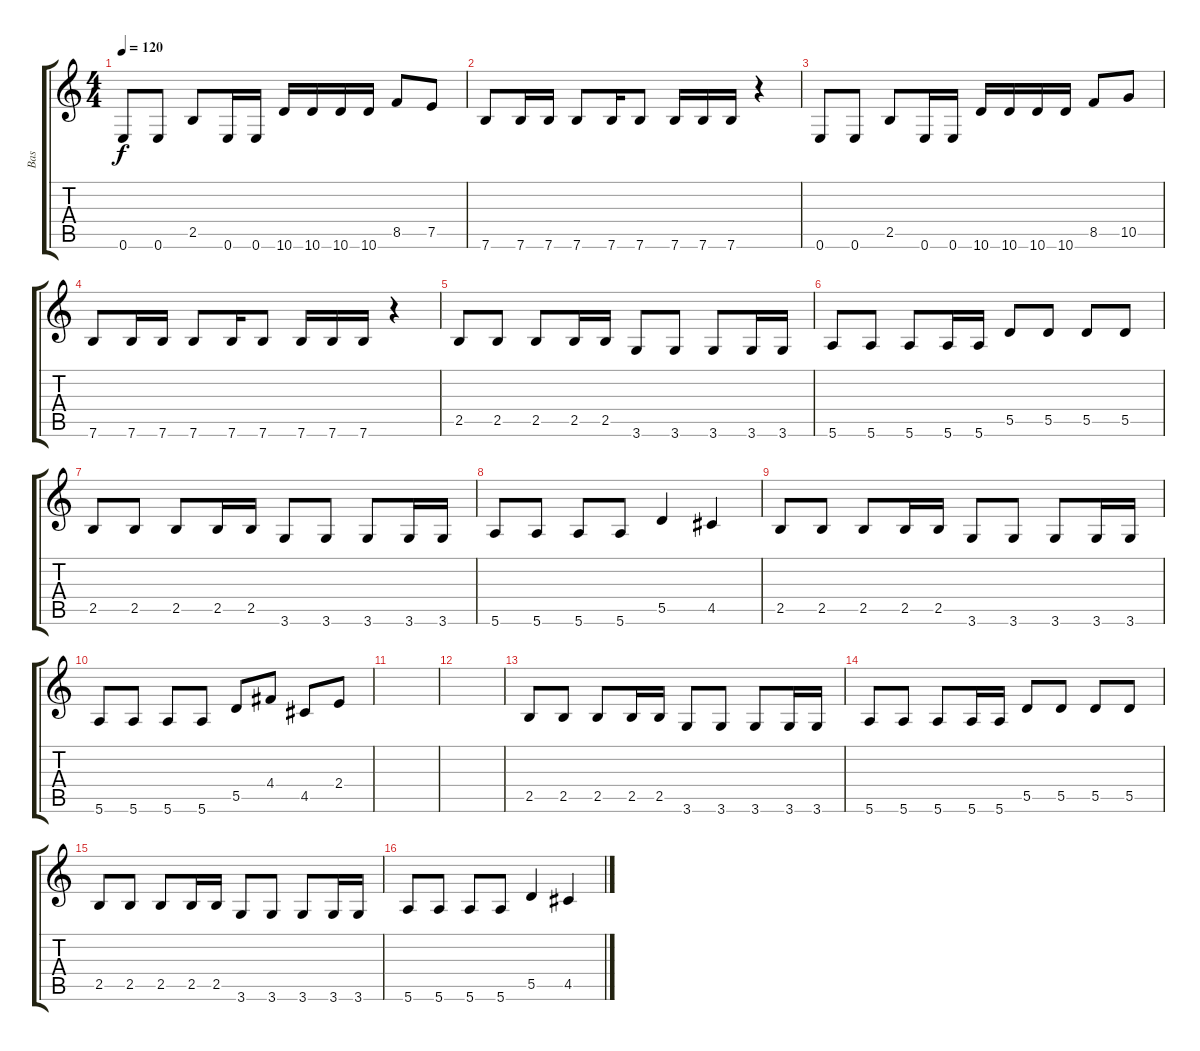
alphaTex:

\track ("Bas" "Bas") {instrument electricbassfinger}
\staff {score tabs}
\tuning (E4 B3 G3 D3 A2 E2) {hide}
\ts (4 4)
\tempo 120
\clef g2
\ks c
0.6.8{dy f} 0.6.8 2.5.8 0.6.16 0.6.16 10.6.16 10.6.16 10.6.16 10.6.16 8.5.8 7.5.8 |
7.6.8 7.6.16 7.6.16 7.6.8 7.6.16 7.6.8 7.6.16 7.6.16 7.6.16 r.4 |
0.6.8 0.6.8 2.5.8 0.6.16 0.6.16 10.6.16 10.6.16 10.6.16 10.6.16 8.5.8 10.5.8 |
7.6.8 7.6.16 7.6.16 7.6.8 7.6.16 7.6.8 7.6.16 7.6.16 7.6.16 r.4 |
2.5.8 2.5.8 2.5.8 2.5.16 2.5.16 3.6.8 3.6.8 3.6.8 3.6.16 3.6.16 |
5.6.8 5.6.8 5.6.8 5.6.16 5.6.16 5.5.8 5.5.8 5.5.8 5.5.8 |
2.5.8 2.5.8 2.5.8 2.5.16 2.5.16 3.6.8 3.6.8 3.6.8 3.6.16 3.6.16 |
5.6.8 5.6.8 5.6.8 5.6.8 5.5.4 4.5.4 |
2.5.8 2.5.8 2.5.8 2.5.16 2.5.16 3.6.8 3.6.8 3.6.8 3.6.16 3.6.16 |
5.6.8 5.6.8 5.6.8 5.6.8 5.5.8 4.4.8 4.5.8 2.4.8 |
|
|
2.5.8 2.5.8 2.5.8 2.5.16 2.5.16 3.6.8 3.6.8 3.6.8 3.6.16 3.6.16 |
5.6.8 5.6.8 5.6.8 5.6.16 5.6.16 5.5.8 5.5.8 5.5.8 5.5.8 |
2.5.8 2.5.8 2.5.8 2.5.16 2.5.16 3.6.8 3.6.8 3.6.8 3.6.16 3.6.16 |
5.6.8 5.6.8 5.6.8 5.6.8 5.5.4 4.5.4
